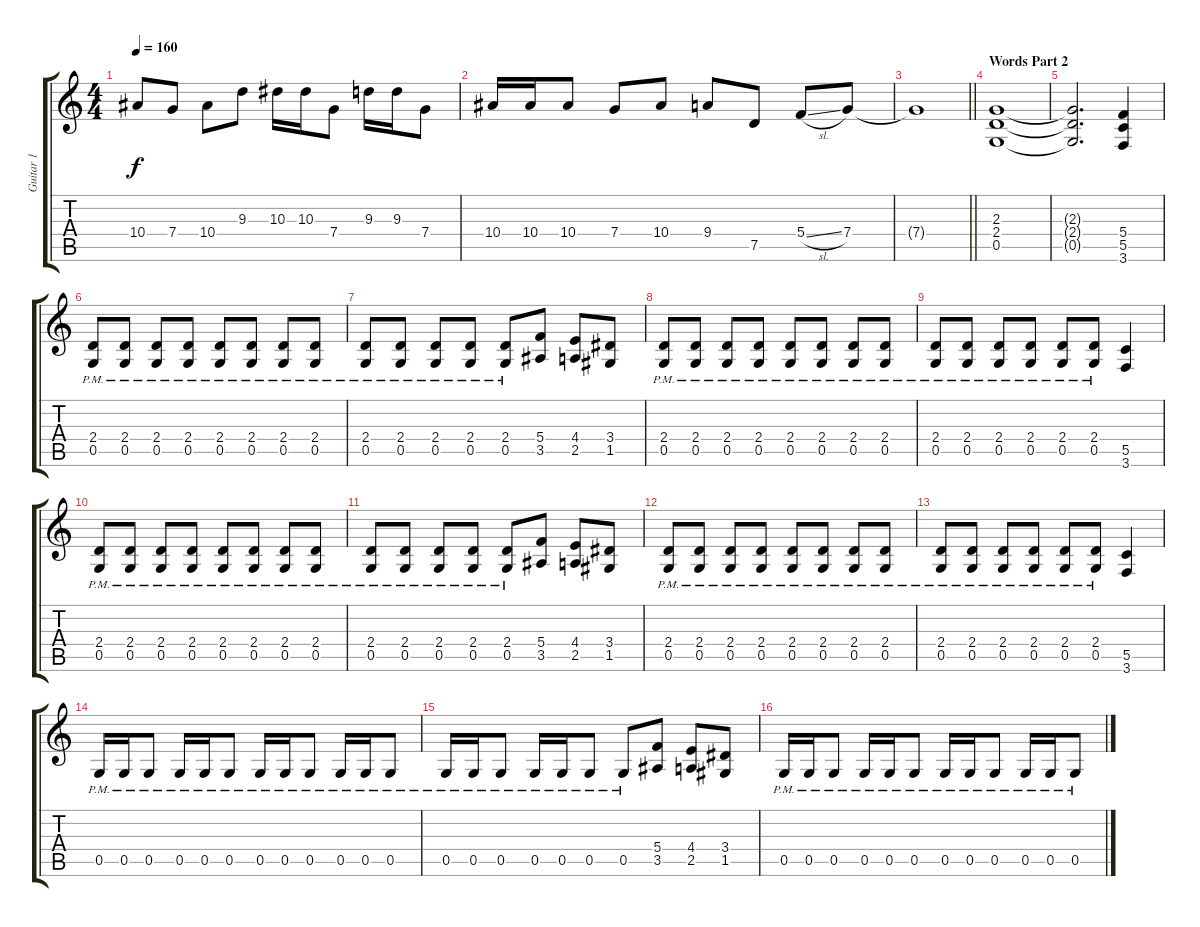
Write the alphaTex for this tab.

\track ("Guitar 1" "Guitar 1") {instrument distortionguitar}
\staff {score tabs}
\tuning (D4 A3 F3 C3 G2 D2) {hide}
\ts (4 4)
\tempo 160
\clef g2
\ks c
10.4{t}.8{dy f} 7.4.8 10.4.8 9.3.8 10.3.16 10.3.16 7.4.8 9.3.16 9.3.16 7.4.8 |
10.4.16 10.4.16 10.4.8 7.4.8 10.4.8 9.4.8 7.5.8 5.4{sl}.8 7.4.8 |
\barLineRight lightlight
7.4{t}.1 |
\section ("" "Words Part 2")
(2.3 2.4 0.5).1 |
(2.3{t} 2.4{t} 0.5{t}).2{d} (5.4 5.5 3.6).4 |
(2.4{pm} 0.5{pm}).8 (2.4{pm} 0.5{pm}).8 (2.4{pm} 0.5{pm}).8 (2.4{pm} 0.5{pm}).8 (2.4{pm} 0.5{pm}).8 (2.4{pm} 0.5{pm}).8 (2.4{pm} 0.5{pm}).8 (2.4{pm} 0.5{pm}).8 |
(2.4{pm} 0.5{pm}).8 (2.4{pm} 0.5{pm}).8 (2.4{pm} 0.5{pm}).8 (2.4{pm} 0.5{pm}).8 (2.4{pm} 0.5{pm}).8 (5.4 3.5).8 (4.4 2.5).8 (3.4 1.5).8 |
(2.4{pm} 0.5{pm}).8 (2.4{pm} 0.5{pm}).8 (2.4{pm} 0.5{pm}).8 (2.4{pm} 0.5{pm}).8 (2.4{pm} 0.5{pm}).8 (2.4{pm} 0.5{pm}).8 (2.4{pm} 0.5{pm}).8 (2.4{pm} 0.5{pm}).8 |
(2.4{pm} 0.5{pm}).8 (2.4{pm} 0.5{pm}).8 (2.4{pm} 0.5{pm}).8 (2.4{pm} 0.5{pm}).8 (2.4{pm} 0.5{pm}).8 (2.4{pm} 0.5{pm}).8 (5.5 3.6).4 |
(2.4{pm} 0.5{pm}).8 (2.4{pm} 0.5{pm}).8 (2.4{pm} 0.5{pm}).8 (2.4{pm} 0.5{pm}).8 (2.4{pm} 0.5{pm}).8 (2.4{pm} 0.5{pm}).8 (2.4{pm} 0.5{pm}).8 (2.4{pm} 0.5{pm}).8 |
(2.4{pm} 0.5{pm}).8 (2.4{pm} 0.5{pm}).8 (2.4{pm} 0.5{pm}).8 (2.4{pm} 0.5{pm}).8 (2.4{pm} 0.5{pm}).8 (5.4 3.5).8 (4.4 2.5).8 (3.4 1.5).8 |
(2.4{pm} 0.5{pm}).8 (2.4{pm} 0.5{pm}).8 (2.4{pm} 0.5{pm}).8 (2.4{pm} 0.5{pm}).8 (2.4{pm} 0.5{pm}).8 (2.4{pm} 0.5{pm}).8 (2.4{pm} 0.5{pm}).8 (2.4{pm} 0.5{pm}).8 |
(2.4{pm} 0.5{pm}).8 (2.4{pm} 0.5{pm}).8 (2.4{pm} 0.5{pm}).8 (2.4{pm} 0.5{pm}).8 (2.4{pm} 0.5{pm}).8 (2.4{pm} 0.5{pm}).8 (5.5 3.6).4 |
0.5{pm}.16 0.5{pm}.16 0.5{pm}.8 0.5{pm}.16 0.5{pm}.16 0.5{pm}.8 0.5{pm}.16 0.5{pm}.16 0.5{pm}.8 0.5{pm}.16 0.5{pm}.16 0.5{pm}.8 |
0.5{pm}.16 0.5{pm}.16 0.5{pm}.8 0.5{pm}.16 0.5{pm}.16 0.5{pm}.8 0.5{pm}.8 (5.4 3.5).8 (4.4 2.5).8 (3.4 1.5).8 |
0.5{pm}.16 0.5{pm}.16 0.5{pm}.8 0.5{pm}.16 0.5{pm}.16 0.5{pm}.8 0.5{pm}.16 0.5{pm}.16 0.5{pm}.8 0.5{pm}.16 0.5{pm}.16 0.5{pm}.8
